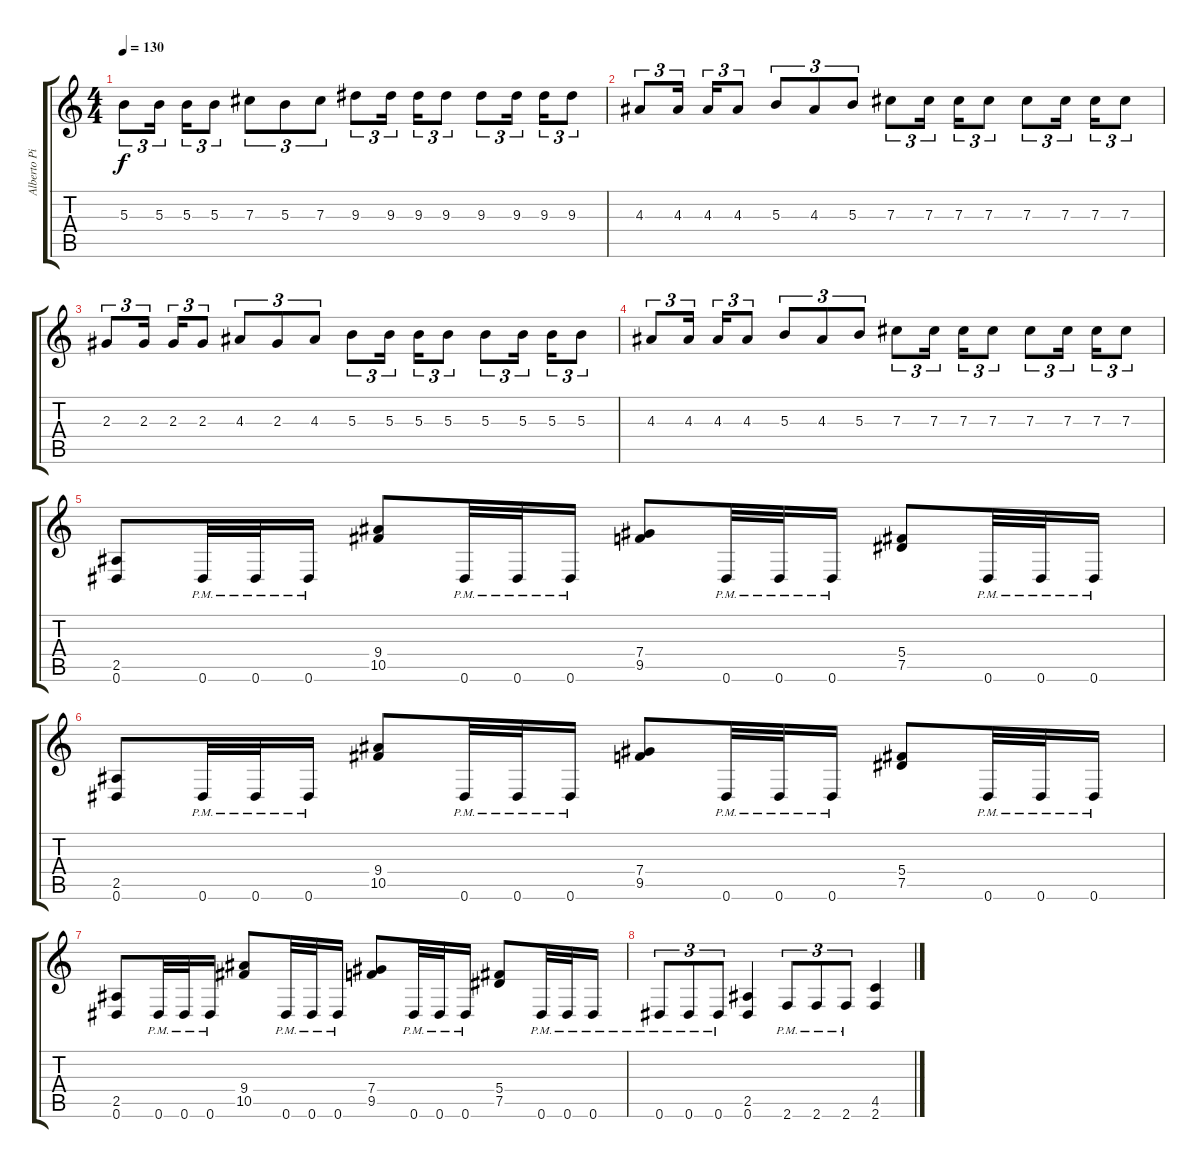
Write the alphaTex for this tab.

\track ("Alberto Pimentel" "Alberto Pi") {instrument distortionguitar}
\staff {score tabs}
\tuning (Eb4 Bb3 Gb3 Db3 Ab2 Eb2) {hide}
\ts (4 4)
\tempo 130
\clef g2
\ks c
5.3.8{tu (3 2) dy f} 5.3.16{tu (3 2)} 5.3.16{tu (3 2)} 5.3.8{tu (3 2)} 7.3.8{tu (3 2)} 5.3.8{tu (3 2)} 7.3.8{tu (3 2)} 9.3.8{tu (3 2)} 9.3.16{tu (3 2)} 9.3.16{tu (3 2)} 9.3.8{tu (3 2)} 9.3.8{tu (3 2)} 9.3.16{tu (3 2)} 9.3.16{tu (3 2)} 9.3.8{tu (3 2)} |
4.3.8{tu (3 2)} 4.3.16{tu (3 2)} 4.3.16{tu (3 2)} 4.3.8{tu (3 2)} 5.3.8{tu (3 2)} 4.3.8{tu (3 2)} 5.3.8{tu (3 2)} 7.3.8{tu (3 2)} 7.3.16{tu (3 2)} 7.3.16{tu (3 2)} 7.3.8{tu (3 2)} 7.3.8{tu (3 2)} 7.3.16{tu (3 2)} 7.3.16{tu (3 2)} 7.3.8{tu (3 2)} |
2.3.8{tu (3 2)} 2.3.16{tu (3 2)} 2.3.16{tu (3 2)} 2.3.8{tu (3 2)} 4.3.8{tu (3 2)} 2.3.8{tu (3 2)} 4.3.8{tu (3 2)} 5.3.8{tu (3 2)} 5.3.16{tu (3 2)} 5.3.16{tu (3 2)} 5.3.8{tu (3 2)} 5.3.8{tu (3 2)} 5.3.16{tu (3 2)} 5.3.16{tu (3 2)} 5.3.8{tu (3 2)} |
4.3.8{tu (3 2)} 4.3.16{tu (3 2)} 4.3.16{tu (3 2)} 4.3.8{tu (3 2)} 5.3.8{tu (3 2)} 4.3.8{tu (3 2)} 5.3.8{tu (3 2)} 7.3.8{tu (3 2)} 7.3.16{tu (3 2)} 7.3.16{tu (3 2)} 7.3.8{tu (3 2)} 7.3.8{tu (3 2)} 7.3.16{tu (3 2)} 7.3.16{tu (3 2)} 7.3.8{tu (3 2)} |
(2.5 0.6).8 0.6{pm}.32 0.6{pm}.32 0.6{pm}.16 (9.4 10.5).8 0.6{pm}.32 0.6{pm}.32 0.6{pm}.16 (7.4 9.5).8 0.6{pm}.32 0.6{pm}.32 0.6{pm}.16 (5.4 7.5).8 0.6{pm}.32 0.6{pm}.32 0.6{pm}.16 |
(2.5 0.6).8 0.6{pm}.32 0.6{pm}.32 0.6{pm}.16 (9.4 10.5).8 0.6{pm}.32 0.6{pm}.32 0.6{pm}.16 (7.4 9.5).8 0.6{pm}.32 0.6{pm}.32 0.6{pm}.16 (5.4 7.5).8 0.6{pm}.32 0.6{pm}.32 0.6{pm}.16 |
(2.5 0.6).8 0.6{pm}.32 0.6{pm}.32 0.6{pm}.16 (9.4 10.5).8 0.6{pm}.32 0.6{pm}.32 0.6{pm}.16 (7.4 9.5).8 0.6{pm}.32 0.6{pm}.32 0.6{pm}.16 (5.4 7.5).8 0.6{pm}.32 0.6{pm}.32 0.6{pm}.16 |
0.6{pm}.8{tu (3 2)} 0.6{pm}.8{tu (3 2)} 0.6{pm}.8{tu (3 2)} (2.5 0.6).4 2.6{pm}.8{tu (3 2)} 2.6{pm}.8{tu (3 2)} 2.6{pm}.8{tu (3 2)} (4.5 2.6).4
